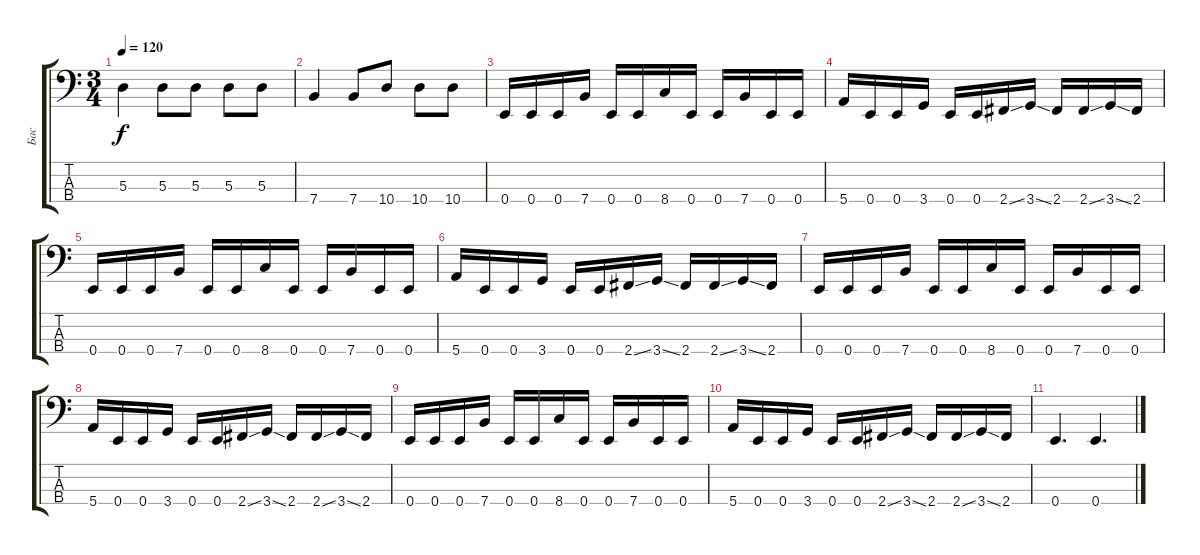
\track ("Бас " "Бас ") {instrument electricbassfinger}
\staff {score tabs}
\tuning (G2 D2 A1 E1) {hide}
\ts (3 4)
\tempo 120
\clef f4
\ks c
5.3.4{dy f} 5.3.8 5.3.8 5.3.8 5.3.8 |
7.4.4 7.4.8 10.4.8 10.4.8 10.4.8 |
0.4.16 0.4.16 0.4.16 7.4.16 0.4.16 0.4.16 8.4.16 0.4.16 0.4.16 7.4.16 0.4.16 0.4.16 |
5.4.16 0.4.16 0.4.16 3.4.16 0.4.16 0.4.16 2.4{ss}.16 3.4{ss}.16 2.4.16 2.4{ss}.16 3.4{ss}.16 2.4.16 |
0.4.16 0.4.16 0.4.16 7.4.16 0.4.16 0.4.16 8.4.16 0.4.16 0.4.16 7.4.16 0.4.16 0.4.16 |
5.4.16 0.4.16 0.4.16 3.4.16 0.4.16 0.4.16 2.4{ss}.16 3.4{ss}.16 2.4.16 2.4{ss}.16 3.4{ss}.16 2.4.16 |
0.4.16 0.4.16 0.4.16 7.4.16 0.4.16 0.4.16 8.4.16 0.4.16 0.4.16 7.4.16 0.4.16 0.4.16 |
5.4.16 0.4.16 0.4.16 3.4.16 0.4.16 0.4.16 2.4{ss}.16 3.4{ss}.16 2.4.16 2.4{ss}.16 3.4{ss}.16 2.4.16 |
0.4.16 0.4.16 0.4.16 7.4.16 0.4.16 0.4.16 8.4.16 0.4.16 0.4.16 7.4.16 0.4.16 0.4.16 |
5.4.16 0.4.16 0.4.16 3.4.16 0.4.16 0.4.16 2.4{ss}.16 3.4{ss}.16 2.4.16 2.4{ss}.16 3.4{ss}.16 2.4.16 |
0.4.4{d} 0.4.4{d}
